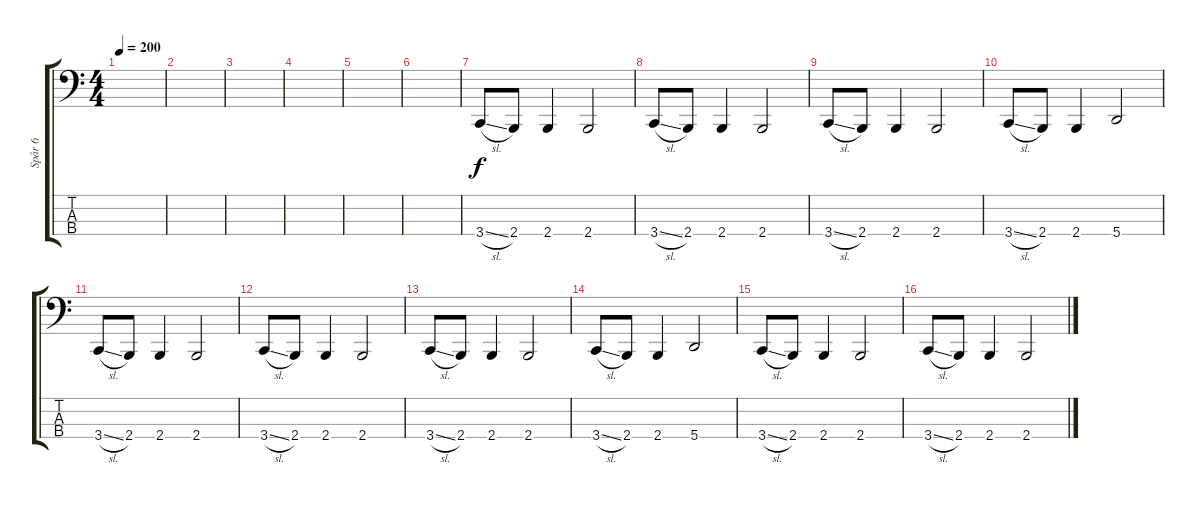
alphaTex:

\track ("Spår 6" "Spår 6") {instrument electricbassfinger}
\staff {score tabs}
\tuning (D2 A1 E1 A0) {hide}
\ts (4 4)
\tempo 200
\clef f4
\ks c
|
|
|
|
|
|
3.4{sl}.8{volume 12} 2.4.8 2.4.4 2.4.2 |
3.4{sl}.8 2.4.8 2.4.4 2.4.2 |
3.4{sl}.8 2.4.8 2.4.4 2.4.2 |
3.4{sl}.8 2.4.8 2.4.4 5.4.2 |
3.4{sl}.8{volume 8} 2.4.8 2.4.4 2.4.2 |
3.4{sl}.8 2.4.8 2.4.4 2.4.2 |
3.4{sl}.8 2.4.8 2.4.4 2.4.2 |
3.4{sl}.8 2.4.8 2.4.4 5.4.2 |
3.4{sl}.8{volume 4} 2.4.8 2.4.4 2.4.2 |
3.4{sl}.8 2.4.8 2.4.4 2.4.2
